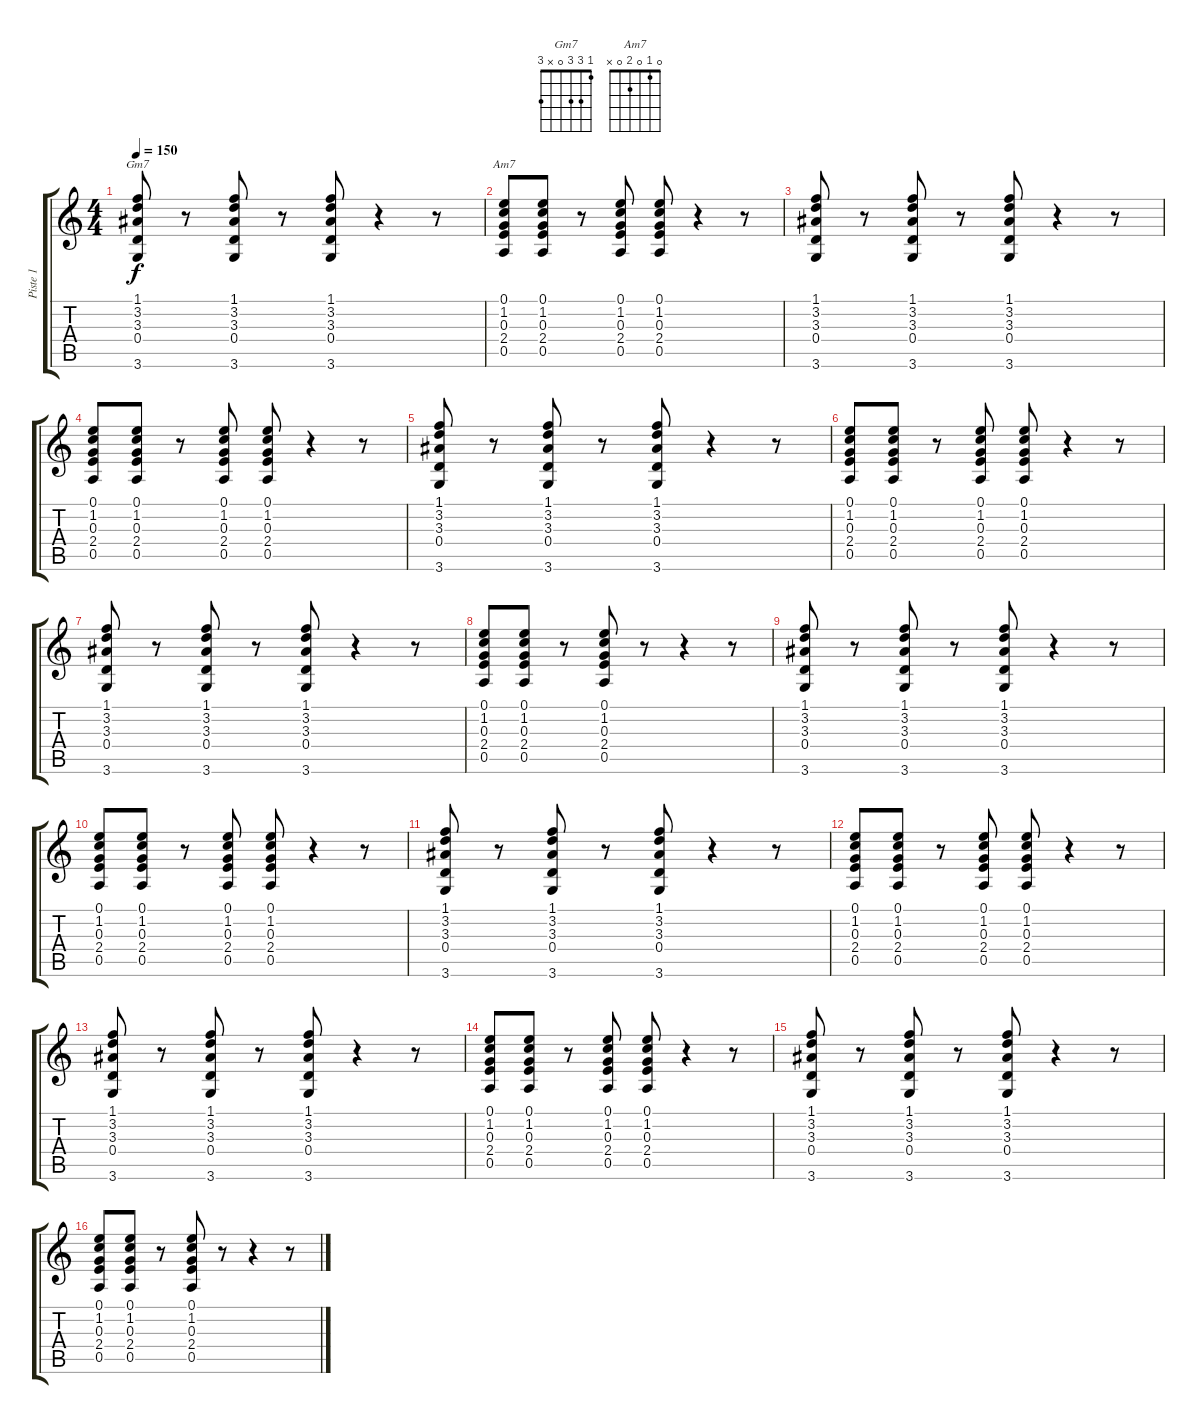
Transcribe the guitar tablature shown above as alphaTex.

\track ("Piste 1" "Piste 1") {instrument electricguitarjazz}
\staff {score tabs}
\tuning (E4 B3 G3 D3 A2 E2) {hide}
\chord ("Gm7" 1 3 3 0 x 3)
\chord ("Am7" 0 1 0 2 0 x)
\ts (4 4)
\tempo 150
\clef g2
\ks c
(1.1 3.2 3.3 0.4 3.6).8{ch "Gm7" dy f} r.8 (1.1 3.2 3.3 0.4 3.6).8 r.8 (1.1 3.2 3.3 0.4 3.6).8 r.4 r.8 |
(0.1 1.2 0.3 2.4 0.5).8{ch "Am7"} (0.1 1.2 0.3 2.4 0.5).8 r.8 (0.1 1.2 0.3 2.4 0.5).8 (0.1 1.2 0.3 2.4 0.5).8 r.4 r.8 |
(1.1 3.2 3.3 0.4 3.6).8 r.8 (1.1 3.2 3.3 0.4 3.6).8 r.8 (1.1 3.2 3.3 0.4 3.6).8 r.4 r.8 |
(0.1 1.2 0.3 2.4 0.5).8 (0.1 1.2 0.3 2.4 0.5).8 r.8 (0.1 1.2 0.3 2.4 0.5).8 (0.1 1.2 0.3 2.4 0.5).8 r.4 r.8 |
(1.1 3.2 3.3 0.4 3.6).8 r.8 (1.1 3.2 3.3 0.4 3.6).8 r.8 (1.1 3.2 3.3 0.4 3.6).8 r.4 r.8 |
(0.1 1.2 0.3 2.4 0.5).8 (0.1 1.2 0.3 2.4 0.5).8 r.8 (0.1 1.2 0.3 2.4 0.5).8 (0.1 1.2 0.3 2.4 0.5).8 r.4 r.8 |
(1.1 3.2 3.3 0.4 3.6).8 r.8 (1.1 3.2 3.3 0.4 3.6).8 r.8 (1.1 3.2 3.3 0.4 3.6).8 r.4 r.8 |
(0.1 1.2 0.3 2.4 0.5).8 (0.1 1.2 0.3 2.4 0.5).8 r.8 (0.1 1.2 0.3 2.4 0.5).8 r.8 r.4 r.8 |
(1.1 3.2 3.3 0.4 3.6).8 r.8 (1.1 3.2 3.3 0.4 3.6).8 r.8 (1.1 3.2 3.3 0.4 3.6).8 r.4 r.8 |
(0.1 1.2 0.3 2.4 0.5).8 (0.1 1.2 0.3 2.4 0.5).8 r.8 (0.1 1.2 0.3 2.4 0.5).8 (0.1 1.2 0.3 2.4 0.5).8 r.4 r.8 |
(1.1 3.2 3.3 0.4 3.6).8 r.8 (1.1 3.2 3.3 0.4 3.6).8 r.8 (1.1 3.2 3.3 0.4 3.6).8 r.4 r.8 |
(0.1 1.2 0.3 2.4 0.5).8 (0.1 1.2 0.3 2.4 0.5).8 r.8 (0.1 1.2 0.3 2.4 0.5).8 (0.1 1.2 0.3 2.4 0.5).8 r.4 r.8 |
(1.1 3.2 3.3 0.4 3.6).8 r.8 (1.1 3.2 3.3 0.4 3.6).8 r.8 (1.1 3.2 3.3 0.4 3.6).8 r.4 r.8 |
(0.1 1.2 0.3 2.4 0.5).8 (0.1 1.2 0.3 2.4 0.5).8 r.8 (0.1 1.2 0.3 2.4 0.5).8 (0.1 1.2 0.3 2.4 0.5).8 r.4 r.8 |
(1.1 3.2 3.3 0.4 3.6).8 r.8 (1.1 3.2 3.3 0.4 3.6).8 r.8 (1.1 3.2 3.3 0.4 3.6).8 r.4 r.8 |
(0.1 1.2 0.3 2.4 0.5).8 (0.1 1.2 0.3 2.4 0.5).8 r.8 (0.1 1.2 0.3 2.4 0.5).8 r.8 r.4 r.8
